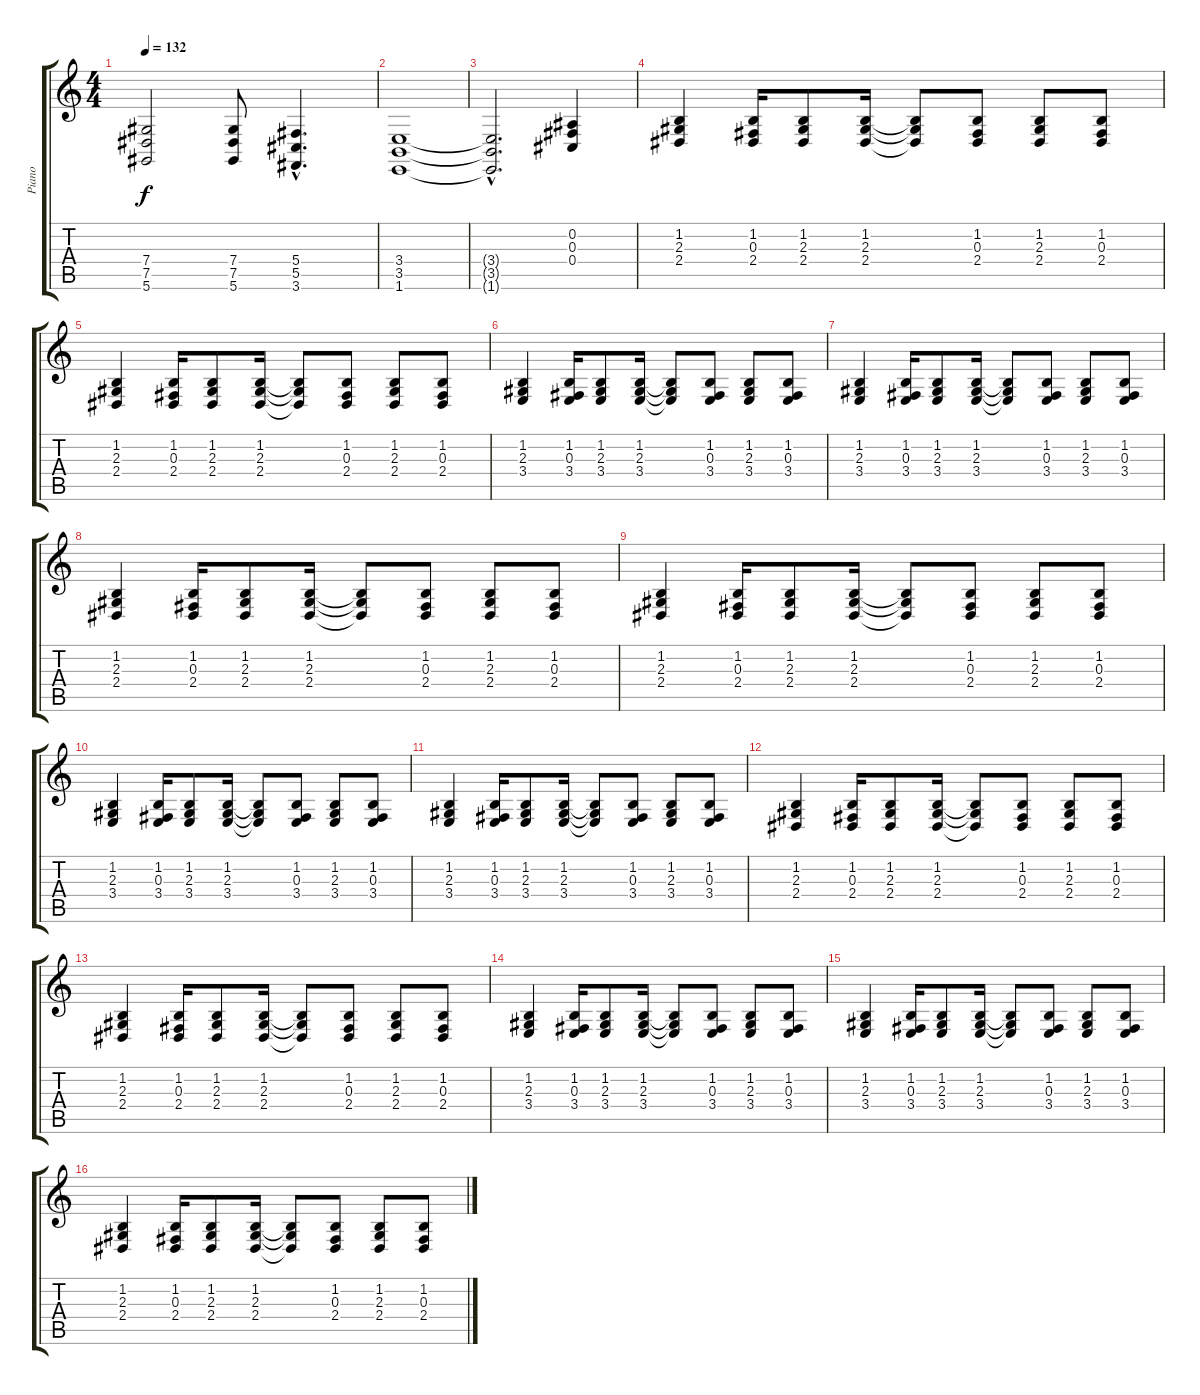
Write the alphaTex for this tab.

\track ("Piano" "Piano") {instrument acousticgrandpiano}
\staff {score tabs}
\tuning (Eb4 Bb3 Gb3 Db3 Ab2 Eb2) {hide}
\ts (4 4)
\tempo 132
\clef g2
\ks c
(7.4{t} 7.5{t} 5.6{t}).2{dy f} (7.4 7.5 5.6).8 (5.4{hac} 5.5{hac} 3.6{hac}).4{d} |
(3.4 3.5 1.6).1 |
(3.4{hac t} 3.5{hac t} 1.6{hac t}).2{d} (0.2 0.3 0.4).4 |
(1.2 2.3 2.4).4 (1.2 0.3 2.4).16 (1.2 2.3 2.4).8 (1.2 2.3 2.4).16 (1.2{t} 2.3{t} 2.4{t}).8 (1.2 0.3 2.4).8 (1.2 2.3 2.4).8 (1.2 0.3 2.4).8 |
(1.2 2.3 2.4).4 (1.2 0.3 2.4).16 (1.2 2.3 2.4).8 (1.2 2.3 2.4).16 (1.2{t} 2.3{t} 2.4{t}).8 (1.2 0.3 2.4).8 (1.2 2.3 2.4).8 (1.2 0.3 2.4).8 |
(1.2 2.3 3.4).4 (1.2 0.3 3.4).16 (1.2 2.3 3.4).8 (1.2 2.3 3.4).16 (1.2{t} 2.3{t} 3.4{t}).8 (1.2 0.3 3.4).8 (1.2 2.3 3.4).8 (1.2 0.3 3.4).8 |
(1.2 2.3 3.4).4 (1.2 0.3 3.4).16 (1.2 2.3 3.4).8 (1.2 2.3 3.4).16 (1.2{t} 2.3{t} 3.4{t}).8 (1.2 0.3 3.4).8 (1.2 2.3 3.4).8 (1.2 0.3 3.4).8 |
(1.2 2.3 2.4).4 (1.2 0.3 2.4).16 (1.2 2.3 2.4).8 (1.2 2.3 2.4).16 (1.2{t} 2.3{t} 2.4{t}).8 (1.2 0.3 2.4).8 (1.2 2.3 2.4).8 (1.2 0.3 2.4).8 |
(1.2 2.3 2.4).4 (1.2 0.3 2.4).16 (1.2 2.3 2.4).8 (1.2 2.3 2.4).16 (1.2{t} 2.3{t} 2.4{t}).8 (1.2 0.3 2.4).8 (1.2 2.3 2.4).8 (1.2 0.3 2.4).8 |
(1.2 2.3 3.4).4 (1.2 0.3 3.4).16 (1.2 2.3 3.4).8 (1.2 2.3 3.4).16 (1.2{t} 2.3{t} 3.4{t}).8 (1.2 0.3 3.4).8 (1.2 2.3 3.4).8 (1.2 0.3 3.4).8 |
(1.2 2.3 3.4).4 (1.2 0.3 3.4).16 (1.2 2.3 3.4).8 (1.2 2.3 3.4).16 (1.2{t} 2.3{t} 3.4{t}).8 (1.2 0.3 3.4).8 (1.2 2.3 3.4).8 (1.2 0.3 3.4).8 |
(1.2 2.3 2.4).4 (1.2 0.3 2.4).16 (1.2 2.3 2.4).8 (1.2 2.3 2.4).16 (1.2{t} 2.3{t} 2.4{t}).8 (1.2 0.3 2.4).8 (1.2 2.3 2.4).8 (1.2 0.3 2.4).8 |
(1.2 2.3 2.4).4 (1.2 0.3 2.4).16 (1.2 2.3 2.4).8 (1.2 2.3 2.4).16 (1.2{t} 2.3{t} 2.4{t}).8 (1.2 0.3 2.4).8 (1.2 2.3 2.4).8 (1.2 0.3 2.4).8 |
(1.2 2.3 3.4).4 (1.2 0.3 3.4).16 (1.2 2.3 3.4).8 (1.2 2.3 3.4).16 (1.2{t} 2.3{t} 3.4{t}).8 (1.2 0.3 3.4).8 (1.2 2.3 3.4).8 (1.2 0.3 3.4).8 |
(1.2 2.3 3.4).4 (1.2 0.3 3.4).16 (1.2 2.3 3.4).8 (1.2 2.3 3.4).16 (1.2{t} 2.3{t} 3.4{t}).8 (1.2 0.3 3.4).8 (1.2 2.3 3.4).8 (1.2 0.3 3.4).8 |
(1.2 2.3 2.4).4 (1.2 0.3 2.4).16 (1.2 2.3 2.4).8 (1.2 2.3 2.4).16 (1.2{t} 2.3{t} 2.4{t}).8 (1.2 0.3 2.4).8 (1.2 2.3 2.4).8 (1.2 0.3 2.4).8
